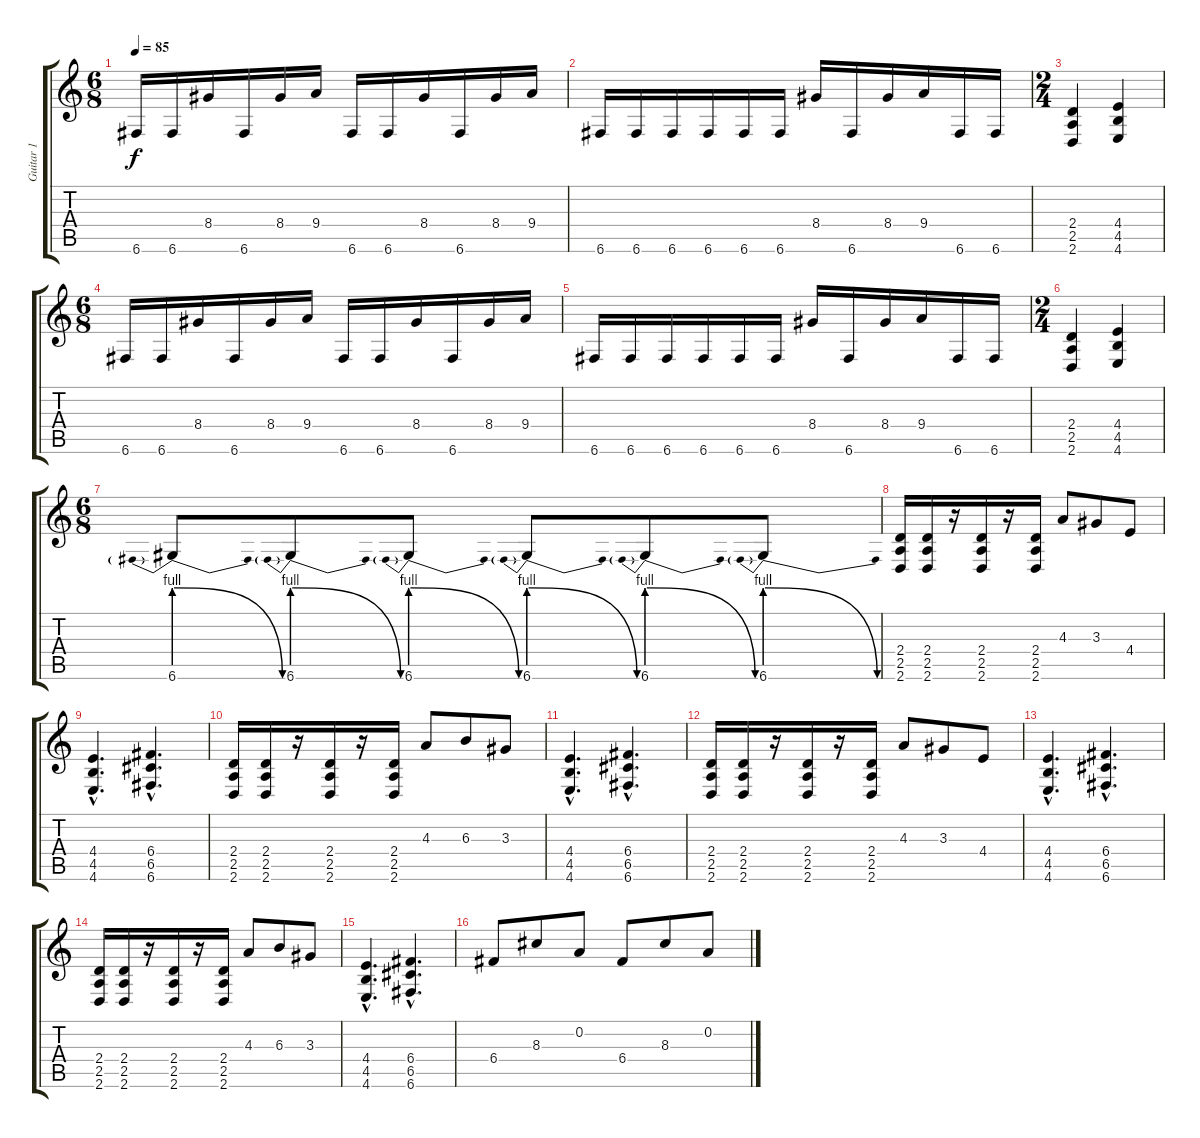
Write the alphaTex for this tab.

\track ("Guitar 1" "Guitar 1") {instrument electricguitarclean}
\staff {score tabs}
\tuning (D4 A3 F3 C3 G2 C2) {hide}
\ts (6 8)
\tempo 85
\clef g2
\ks c
6.6.16{dy f} 6.6.16 8.4.16 6.6.16 8.4.16 9.4.16 6.6.16 6.6.16 8.4.16 6.6.16 8.4.16 9.4.16 |
6.6.16 6.6.16 6.6.16 6.6.16 6.6.16 6.6.16 8.4.16 6.6.16 8.4.16 9.4.16 6.6.16 6.6.16 |
\ts (2 4)
(2.4 2.5 2.6).4 (4.4 4.5 4.6).4 |
\ts (6 8)
6.6.16 6.6.16 8.4.16 6.6.16 8.4.16 9.4.16 6.6.16 6.6.16 8.4.16 6.6.16 8.4.16 9.4.16 |
6.6.16 6.6.16 6.6.16 6.6.16 6.6.16 6.6.16 8.4.16 6.6.16 8.4.16 9.4.16 6.6.16 6.6.16 |
\ts (2 4)
(2.4 2.5 2.6).4 (4.4 4.5 4.6).4 |
\ts (6 8)
6.6{be (prebendrelease 0 4 60 0)}.8 6.6{be (prebendrelease 0 4 60 0)}.8 6.6{be (prebendrelease 0 4 60 0)}.8 6.6{be (prebendrelease 0 4 60 0)}.8 6.6{be (prebendrelease 0 4 60 0)}.8 6.6{be (prebendrelease 0 4 60 0)}.8 |
(2.4 2.5 2.6).16 (2.4 2.5 2.6).16 r.16 (2.4 2.5 2.6).16 r.16 (2.4 2.5 2.6).16 4.3.8 3.3.8 4.4.8 |
(4.4{hac} 4.5{hac} 4.6{hac}).4{d} (6.4{hac} 6.5{hac} 6.6{hac}).4{d} |
(2.4 2.5 2.6).16 (2.4 2.5 2.6).16 r.16 (2.4 2.5 2.6).16 r.16 (2.4 2.5 2.6).16 4.3.8 6.3.8 3.3.8 |
(4.4{hac} 4.5{hac} 4.6{hac}).4{d} (6.4{hac} 6.5{hac} 6.6{hac}).4{d} |
(2.4 2.5 2.6).16 (2.4 2.5 2.6).16 r.16 (2.4 2.5 2.6).16 r.16 (2.4 2.5 2.6).16 4.3.8 3.3.8 4.4.8 |
(4.4{hac} 4.5{hac} 4.6{hac}).4{d} (6.4{hac} 6.5{hac} 6.6{hac}).4{d} |
(2.4 2.5 2.6).16 (2.4 2.5 2.6).16 r.16 (2.4 2.5 2.6).16 r.16 (2.4 2.5 2.6).16 4.3.8 6.3.8 3.3.8 |
(4.4{hac} 4.5{hac} 4.6{hac}).4{d} (6.4{hac} 6.5{hac} 6.6{hac}).4{d} |
6.4.8{instrument electricguitarclean} 8.3.8 0.2.8 6.4.8 8.3.8 0.2.8
